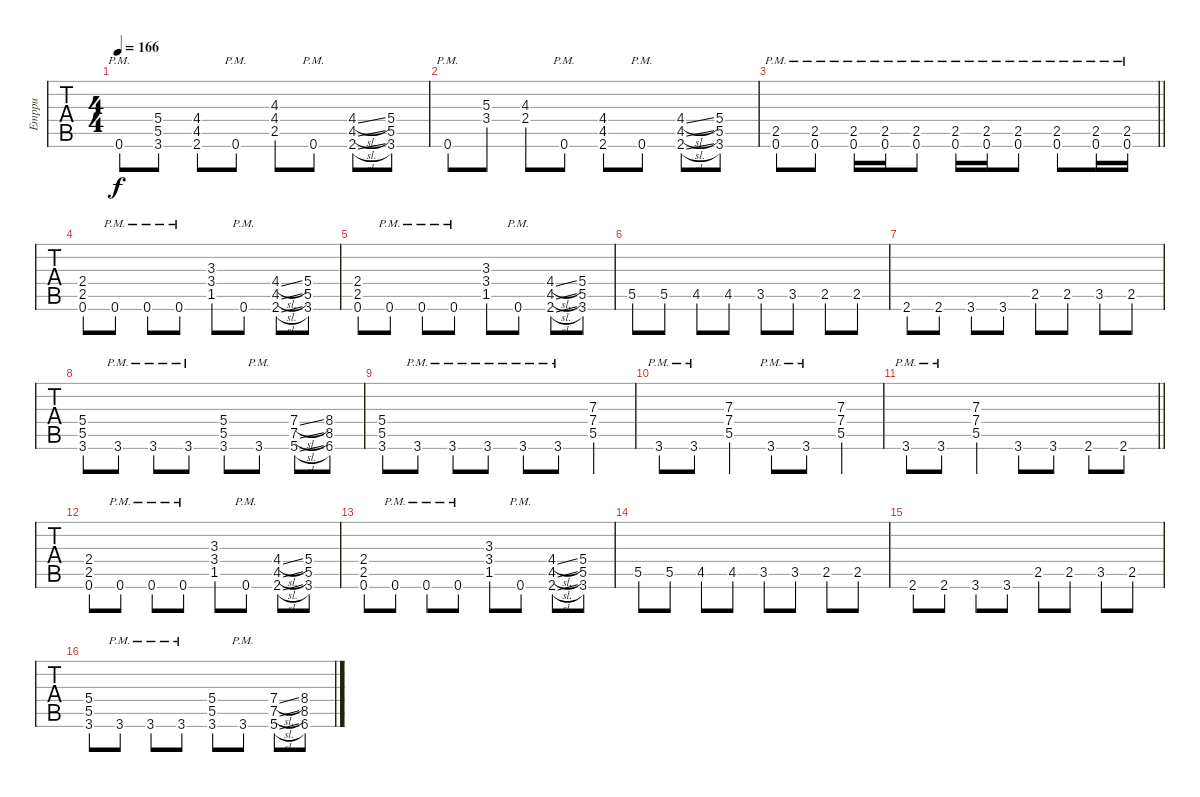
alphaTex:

\track ("Emppu" "Emppu") {instrument distortionguitar}
\staff {tabs}
\tuning (D4 A3 F3 C3 G2 D2) {hide}
\ts (4 4)
\tempo 166
\clef g2
\ks f
0.6{pm}.8{dy f} (5.4 5.5 3.6).8 (4.4 4.5 2.6).8 0.6{pm}.8 (4.3 4.4 2.5).8 0.6{pm}.8 (4.4{sl} 4.5{sl} 2.6{sl}).8 (5.4 5.5 3.6).8 |
0.6{pm}.8 (5.3 3.4).8 (4.3 2.4).8 0.6{pm}.8 (4.4 4.5 2.6).8 0.6{pm}.8 (4.4{sl} 4.5{sl} 2.6{sl}).8 (5.4 5.5 3.6).8 |
\barLineRight lightlight
(2.5{pm} 0.6{pm}).8 (2.5{pm} 0.6{pm}).8 (2.5{pm} 0.6{pm}).16 (2.5{pm} 0.6{pm}).16 (2.5{pm} 0.6{pm}).8 (2.5{pm} 0.6{pm}).16 (2.5{pm} 0.6{pm}).16 (2.5{pm} 0.6{pm}).8 (2.5{pm} 0.6{pm}).8 (2.5{pm} 0.6{pm}).16 (2.5{pm} 0.6{pm}).16 |
\section ("" "")
(2.4 2.5 0.6).8 0.6{pm}.8 0.6{pm}.8 0.6{pm}.8 (3.3 3.4 1.5).8 0.6{pm}.8 (4.4{sl} 4.5{sl} 2.6{sl}).8 (5.4 5.5 3.6).8 |
(2.4 2.5 0.6).8 0.6{pm}.8 0.6{pm}.8 0.6{pm}.8 (3.3 3.4 1.5).8 0.6{pm}.8 (4.4{sl} 4.5{sl} 2.6{sl}).8 (5.4 5.5 3.6).8 |
5.5.8 5.5.8 4.5.8 4.5.8 3.5.8 3.5.8 2.5.8 2.5.8 |
2.6.8 2.6.8 3.6.8 3.6.8 2.5.8 2.5.8 3.5.8 2.5.8 |
(5.4 5.5 3.6).8 3.6{pm}.8 3.6{pm}.8 3.6{pm}.8 (5.4 5.5 3.6).8 3.6{pm}.8 (7.4{sl} 7.5{sl} 5.6{sl}).8 (8.4 8.5 6.6).8 |
(5.4 5.5 3.6).8 3.6{pm}.8 3.6{pm}.8 3.6{pm}.8 3.6{pm}.8 3.6{pm}.8 (7.3 7.4 5.5).4 |
3.6{pm}.8 3.6{pm}.8 (7.3 7.4 5.5).4 3.6{pm}.8 3.6{pm}.8 (7.3 7.4 5.5).4 |
\barLineRight lightlight
3.6{pm}.8 3.6{pm}.8 (7.3 7.4 5.5).4 3.6.8 3.6.8 2.6.8 2.6.8 |
\section ("" "")
(2.4 2.5 0.6).8 0.6{pm}.8 0.6{pm}.8 0.6{pm}.8 (3.3 3.4 1.5).8 0.6{pm}.8 (4.4{sl} 4.5{sl} 2.6{sl}).8 (5.4 5.5 3.6).8 |
(2.4 2.5 0.6).8 0.6{pm}.8 0.6{pm}.8 0.6{pm}.8 (3.3 3.4 1.5).8 0.6{pm}.8 (4.4{sl} 4.5{sl} 2.6{sl}).8 (5.4 5.5 3.6).8 |
5.5.8 5.5.8 4.5.8 4.5.8 3.5.8 3.5.8 2.5.8 2.5.8 |
2.6.8 2.6.8 3.6.8 3.6.8 2.5.8 2.5.8 3.5.8 2.5.8 |
(5.4 5.5 3.6).8 3.6{pm}.8 3.6{pm}.8 3.6{pm}.8 (5.4 5.5 3.6).8 3.6{pm}.8 (7.4{sl} 7.5{sl} 5.6{sl}).8 (8.4 8.5 6.6).8
